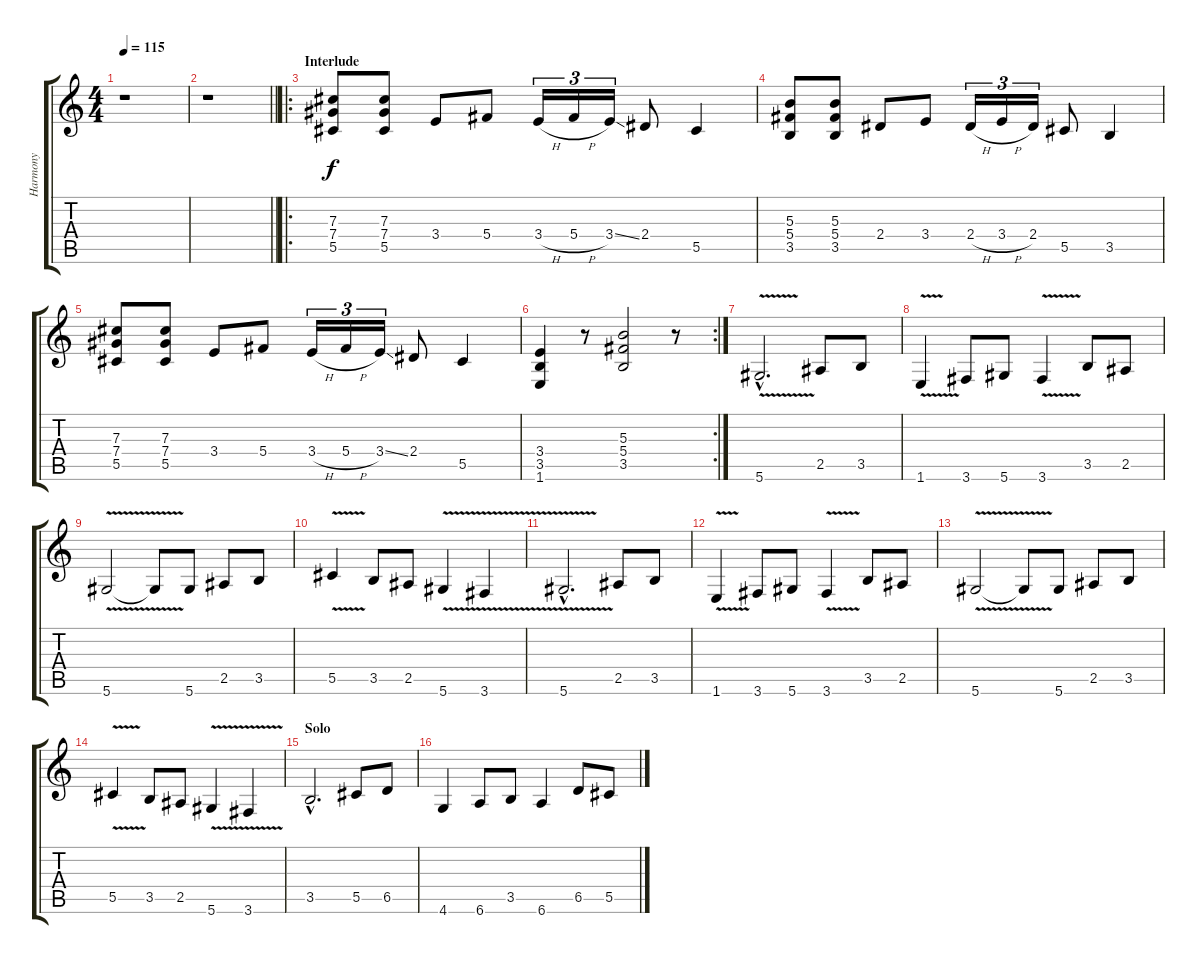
\track ("Harmony" "Harmony") {instrument overdrivenguitar}
\staff {score tabs}
\tuning (Eb4 Bb3 Gb3 Db3 Ab2 Eb2) {hide}
\ts (4 4)
\tempo 115
\clef g2
\ks c
r.1{dy f} |
\barLineRight lightlight
r.1 |
\ro
\section ("" "Interlude")
(7.3 7.4 5.5).8 (7.3 7.4 5.5).8 3.4.8 5.4.8 3.4{h}.16{tu (3 2)} 5.4{h}.16{tu (3 2)} 3.4{ss}.16{tu (3 2)} 2.4.8 5.5.4 |
(5.3 5.4 3.5).8 (5.3 5.4 3.5).8 2.4.8 3.4.8 2.4{h}.16{tu (3 2)} 3.4{h}.16{tu (3 2)} 2.4.16{tu (3 2)} 5.5.8 3.5.4 |
(7.3 7.4 5.5).8 (7.3 7.4 5.5).8 3.4.8 5.4.8 3.4{h}.16{tu (3 2)} 5.4{h}.16{tu (3 2)} 3.4{ss}.16{tu (3 2)} 2.4.8 5.5.4 |
\rc 2
(3.4 3.5 1.6).4 r.8 (5.3 5.4 3.5).2 r.8 |
5.6{v hac}.2{d} 2.5.8 3.5.8 |
1.6{v}.4 3.6.8 5.6.8 3.6{v}.4 3.5.8 2.5.8 |
5.6{v}.2 5.6{t}.8 5.6.8 2.5.8 3.5.8 |
5.5{v}.4 3.5.8 2.5.8 5.6{v}.4 3.6{v}.4 |
5.6{v hac}.2{d} 2.5.8 3.5.8 |
1.6{v}.4 3.6.8 5.6.8 3.6{v}.4 3.5.8 2.5.8 |
5.6{v}.2 5.6{t}.8 5.6.8 2.5.8 3.5.8 |
5.5{v}.4 3.5.8 2.5.8 5.6{v}.4 3.6{v}.4 |
\section ("" "Solo")
3.5{hac}.2{d} 5.5.8 6.5.8 |
4.6.4 6.6.8 3.5.8 6.6.4 6.5.8 5.5.8
